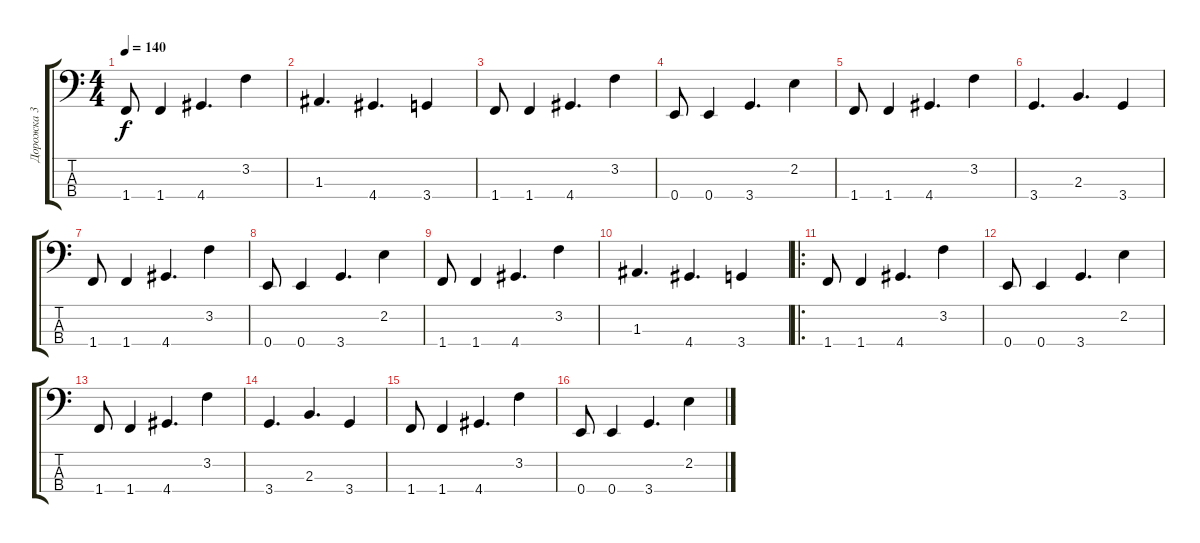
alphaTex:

\track ("Дорожка 3" "Дорожка 3") {instrument electricbassfinger}
\staff {score tabs}
\tuning (G2 D2 A1 E1) {hide}
\ts (4 4)
\tempo 140
\clef f4
\ks c
1.4.8{dy f} 1.4.4 4.4.4{d} 3.2.4 |
1.3.4{d} 4.4.4{d} 3.4.4 |
1.4.8 1.4.4 4.4.4{d} 3.2.4 |
0.4.8 0.4.4 3.4.4{d} 2.2.4 |
1.4.8 1.4.4 4.4.4{d} 3.2.4 |
3.4.4{d} 2.3.4{d} 3.4.4 |
1.4.8 1.4.4 4.4.4{d} 3.2.4 |
0.4.8 0.4.4 3.4.4{d} 2.2.4 |
1.4.8 1.4.4 4.4.4{d} 3.2.4 |
1.3.4{d} 4.4.4{d} 3.4.4 |
\ro
1.4.8 1.4.4 4.4.4{d} 3.2.4 |
0.4.8 0.4.4 3.4.4{d} 2.2.4 |
1.4.8 1.4.4 4.4.4{d} 3.2.4 |
3.4.4{d} 2.3.4{d} 3.4.4 |
1.4.8 1.4.4 4.4.4{d} 3.2.4 |
0.4.8 0.4.4 3.4.4{d} 2.2.4
